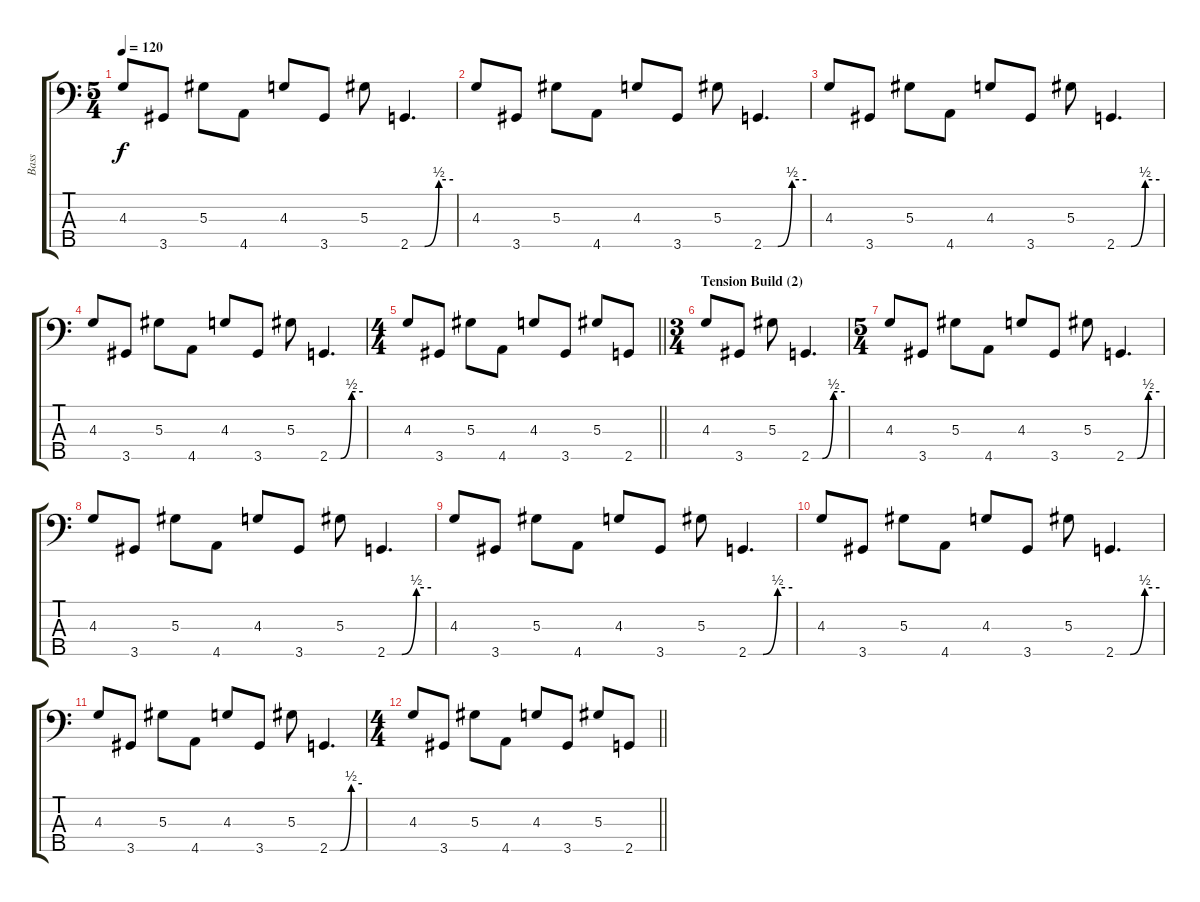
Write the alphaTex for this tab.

\track ("Bass" "Bass") {instrument slapbass2}
\staff {score tabs}
\tuning (Db3 Ab2 Eb2 Bb1 F1) {hide}
\ts (5 4)
\tempo 120
\clef f4
\ks c
4.3.8{dy f} 3.5.8 5.3.8 4.5.8 4.3.8 3.5.8 5.3.8 2.5{be (custom 0 0 20 0 40 2 60 2)}.4{d} |
4.3.8 3.5.8 5.3.8 4.5.8 4.3.8 3.5.8 5.3.8 2.5{be (custom 0 0 20 0 40 2 60 2)}.4{d} |
4.3.8 3.5.8 5.3.8 4.5.8 4.3.8 3.5.8 5.3.8 2.5{be (custom 0 0 20 0 40 2 60 2)}.4{d} |
4.3.8 3.5.8 5.3.8 4.5.8 4.3.8 3.5.8 5.3.8 2.5{be (custom 0 0 20 0 40 2 60 2)}.4{d} |
\ts (4 4)
\barLineRight lightlight
4.3.8 3.5.8 5.3.8 4.5.8 4.3.8 3.5.8 5.3.8 2.5.8 |
\ts (3 4)
\section ("" "Tension Build (2)")
4.3.8 3.5.8 5.3.8 2.5{be (custom 0 0 20 0 40 2 60 2)}.4{d} |
\ts (5 4)
4.3.8 3.5.8 5.3.8 4.5.8 4.3.8 3.5.8 5.3.8 2.5{be (custom 0 0 20 0 40 2 60 2)}.4{d} |
4.3.8 3.5.8 5.3.8 4.5.8 4.3.8 3.5.8 5.3.8 2.5{be (custom 0 0 20 0 40 2 60 2)}.4{d} |
4.3.8 3.5.8 5.3.8 4.5.8 4.3.8 3.5.8 5.3.8 2.5{be (custom 0 0 20 0 40 2 60 2)}.4{d} |
4.3.8 3.5.8 5.3.8 4.5.8 4.3.8 3.5.8 5.3.8 2.5{be (custom 0 0 20 0 40 2 60 2)}.4{d} |
4.3.8 3.5.8 5.3.8 4.5.8 4.3.8 3.5.8 5.3.8 2.5{be (custom 0 0 20 0 40 2 60 2)}.4{d} |
\ts (4 4)
\barLineRight lightlight
4.3.8 3.5.8 5.3.8 4.5.8 4.3.8 3.5.8 5.3.8 2.5.8
